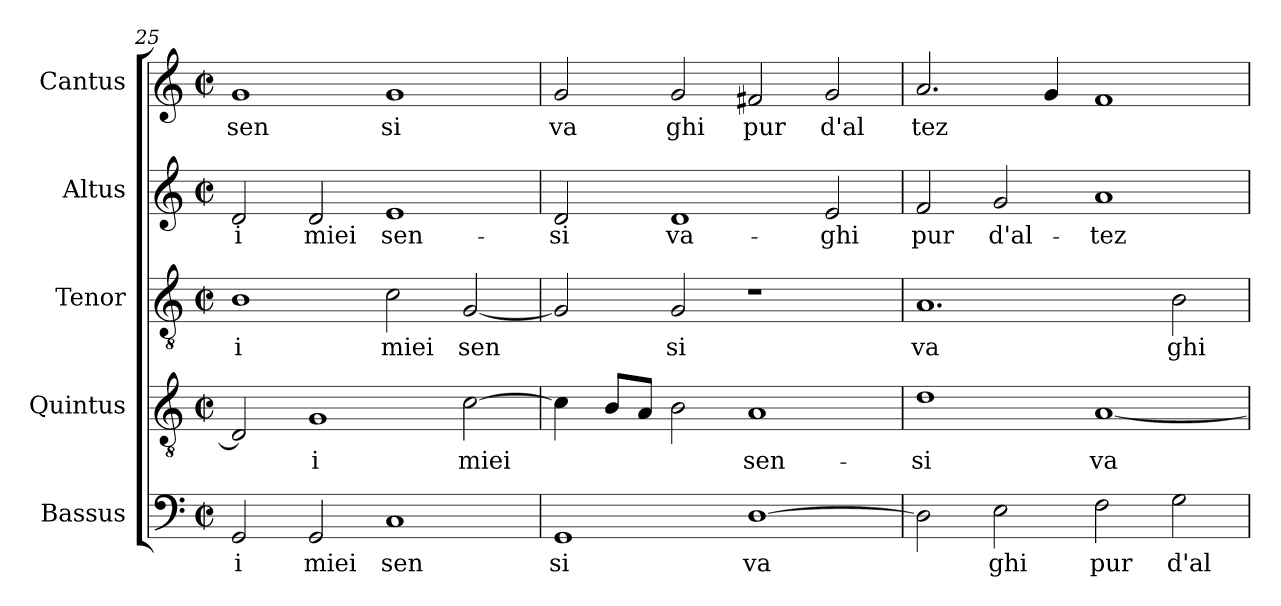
**kern	**text	**kern	**text	**kern	**text	**kern	**text	**kern	**text
*part5	*part5	*part4	*part4	*part3	*part3	*part2	*part2	*part1	*part1
*staff5	*staff5	*staff4	*staff4	*staff3	*staff3	*staff2	*staff2	*staff1	*staff1
*I"Bassus	*	*I"Quintus	*	*I"Tenor	*	*I"Altus	*	*I"Cantus	*
*clefF4	*	*clefGv2	*	*clefGv2	*	*clefG2	*	*clefG2	*
*k[]	*	*k[]	*	*k[]	*	*k[]	*	*k[]	*
*C:	*	*C:	*	*C:	*	*C:	*	*C:	*
*M2/2	*	*M2/2	*	*M2/2	*	*M2/2	*	*M2/2	*
*met(c|)	*	*met(c|)	*	*met(c|)	*	*met(c|)	*	*met(c|)	*
=25	=25	=25	=25	=25	=25	=25	=25	=25	=25
!	!LO:LY:b:cj	!	!LO:LY:b:cj	!	!LO:LY:b	!	!LO:LY:b:cj	!	!LO:LY:b:cj
2GG/	i	2D/]	.	1B	i	2d/	i	1g	sen
!	!LO:LY:b:cj	!	!LO:LY:b:cj	!	!	!	!LO:LY:b:cj	!	!
2GG/	miei	1G	i	.	.	2d/	miei	.	.
!	!LO:LY:b:cj	!	!	!	!LO:LY:b	!	!LO:LY:b:cj	!	!LO:LY:b:cj
1C	sen	.	.	2c\	miei	1e	sen-	1g	si
!	!	!	!LO:LY:b:cj	!	!LO:LY:b	!	!	!	!
.	.	[>2c\	miei	[<2G/	sen	.	.	.	.
=26	=26	=26	=26	=26	=26	=26	=26	=26	=26
!	!LO:LY:b:cj	!	!LO:LY:b:cj	!	!LO:LY:b	!	!LO:LY:b:cj	!	!LO:LY:b:cj
1GG	si	4c\]	.	2G/]	.	2d/	-si	2g/	va
!	!	!	!LO:LY:b:cj	!	!	!	!	!	!
.	.	8B/L	.	.	.	.	.	.	.
!	!	!	!LO:LY:b:cj	!	!	!	!	!	!
.	.	8A/J	.	.	.	.	.	.	.
!	!	!	!LO:LY:b:cj	!	!LO:LY:b	!	!LO:LY:b:cj	!	!LO:LY:b:cj
.	.	2B\	.	2G/	si	1d	va-	2g/	ghi
!	!LO:LY:b:cj	!	!LO:LY:b:cj	!	!	!	!	!	!LO:LY:b:cj
[>1D	va	1A	sen-	1r	.	.	.	2f#X/	pur
!	!	!	!	!	!	!	!LO:LY:b:cj	!	!LO:LY:b:cj
.	.	.	.	.	.	2e/	-ghi	2g/	d'al
=27	=27	=27	=27	=27	=27	=27	=27	=27	=27
!	!LO:LY:b:cj	!	!LO:LY:b:cj	!	!LO:LY:b	!	!LO:LY:b:cj	!	!LO:LY:b:cj
2D\]	.	1d	-si	1.A	va	2f/	pur	2.a/	tez
!	!LO:LY:b:cj	!	!	!	!	!	!LO:LY:b:cj	!	!
2E\	ghi	.	.	.	.	2g/	d'al-	.	.
!	!	!	!	!	!	!	!	!	!LO:LY:b:cj
.	.	.	.	.	.	.	.	4g/	.
!	!LO:LY:b:cj	!	!LO:LY:b:cj	!	!	!	!LO:LY:b:cj	!	!LO:LY:b:cj
2F\	pur	[<1A	va-	.	.	1a	-tez-	1f	.
!	!LO:LY:b:cj	!	!	!	!LO:LY:b	!	!	!	!
2G\	d'al	.	.	2B\	ghi	.	.	.	.
=	=	=	=	=	=	=	=	=	=
*-	*-	*-	*-	*-	*-	*-	*-	*-	*-
